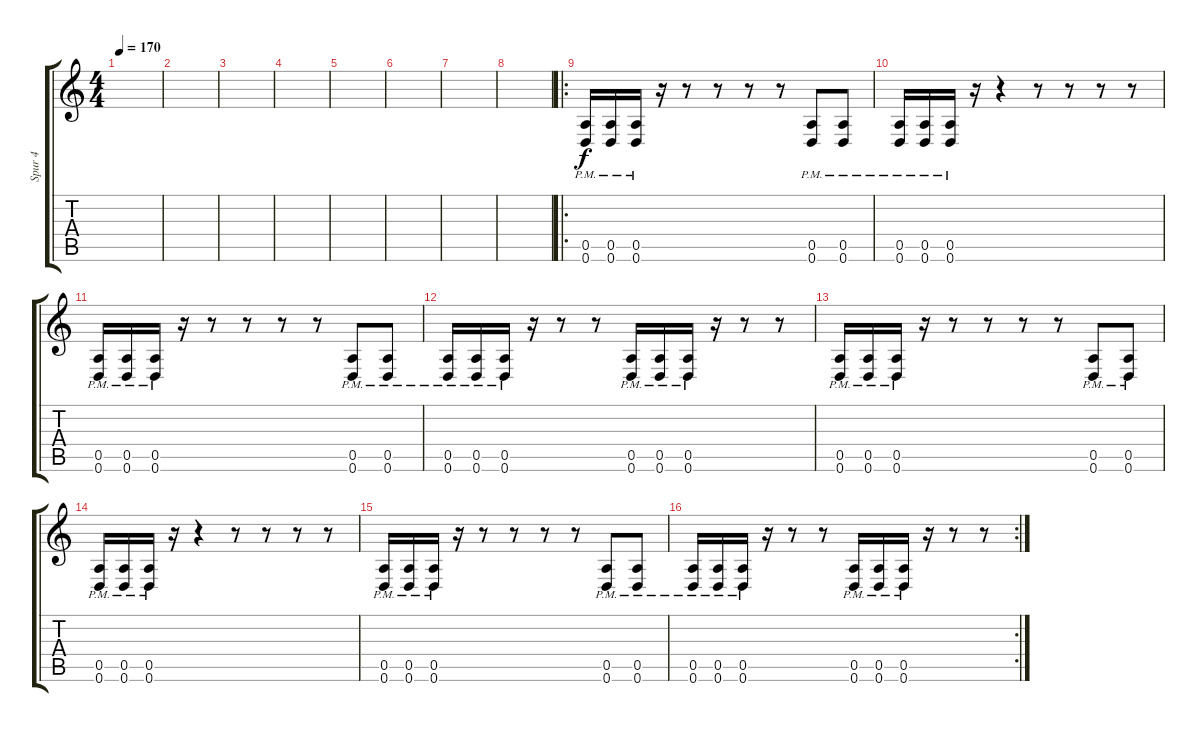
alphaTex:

\track ("Spur 4" "Spur 4") {instrument distortionguitar}
\staff {score tabs}
\tuning (E4 B3 G3 D3 A2 D2) {hide}
\ts (4 4)
\tempo 170
\clef g2
\ks c
|
|
|
|
|
|
|
|
\ro
(0.5{pm} 0.6{pm}).16 (0.5{pm} 0.6{pm}).16 (0.5{pm} 0.6{pm}).16 r.16 r.8 r.8 r.8 r.8 (0.5{pm} 0.6{pm}).8 (0.5{pm} 0.6{pm}).8 |
(0.5{pm} 0.6{pm}).16 (0.5{pm} 0.6{pm}).16 (0.5{pm} 0.6{pm}).16 r.16 r.4 r.8 r.8 r.8 r.8 |
(0.5{pm} 0.6{pm}).16 (0.5{pm} 0.6{pm}).16 (0.5{pm} 0.6{pm}).16 r.16 r.8 r.8 r.8 r.8 (0.5{pm} 0.6{pm}).8 (0.5{pm} 0.6{pm}).8 |
(0.5{pm} 0.6{pm}).16 (0.5{pm} 0.6{pm}).16 (0.5{pm} 0.6{pm}).16 r.16 r.8 r.8 (0.5{pm} 0.6{pm}).16 (0.5{pm} 0.6{pm}).16 (0.5{pm} 0.6{pm}).16 r.16 r.8 r.8 |
(0.5{pm} 0.6{pm}).16 (0.5{pm} 0.6{pm}).16 (0.5{pm} 0.6{pm}).16 r.16 r.8 r.8 r.8 r.8 (0.5{pm} 0.6{pm}).8 (0.5{pm} 0.6{pm}).8 |
(0.5{pm} 0.6{pm}).16 (0.5{pm} 0.6{pm}).16 (0.5{pm} 0.6{pm}).16 r.16 r.4 r.8 r.8 r.8 r.8 |
(0.5{pm} 0.6{pm}).16 (0.5{pm} 0.6{pm}).16 (0.5{pm} 0.6{pm}).16 r.16 r.8 r.8 r.8 r.8 (0.5{pm} 0.6{pm}).8 (0.5{pm} 0.6{pm}).8 |
\rc 2
(0.5{pm} 0.6{pm}).16 (0.5{pm} 0.6{pm}).16 (0.5{pm} 0.6{pm}).16 r.16 r.8 r.8 (0.5{pm} 0.6{pm}).16 (0.5{pm} 0.6{pm}).16 (0.5{pm} 0.6{pm}).16 r.16 r.8 r.8
